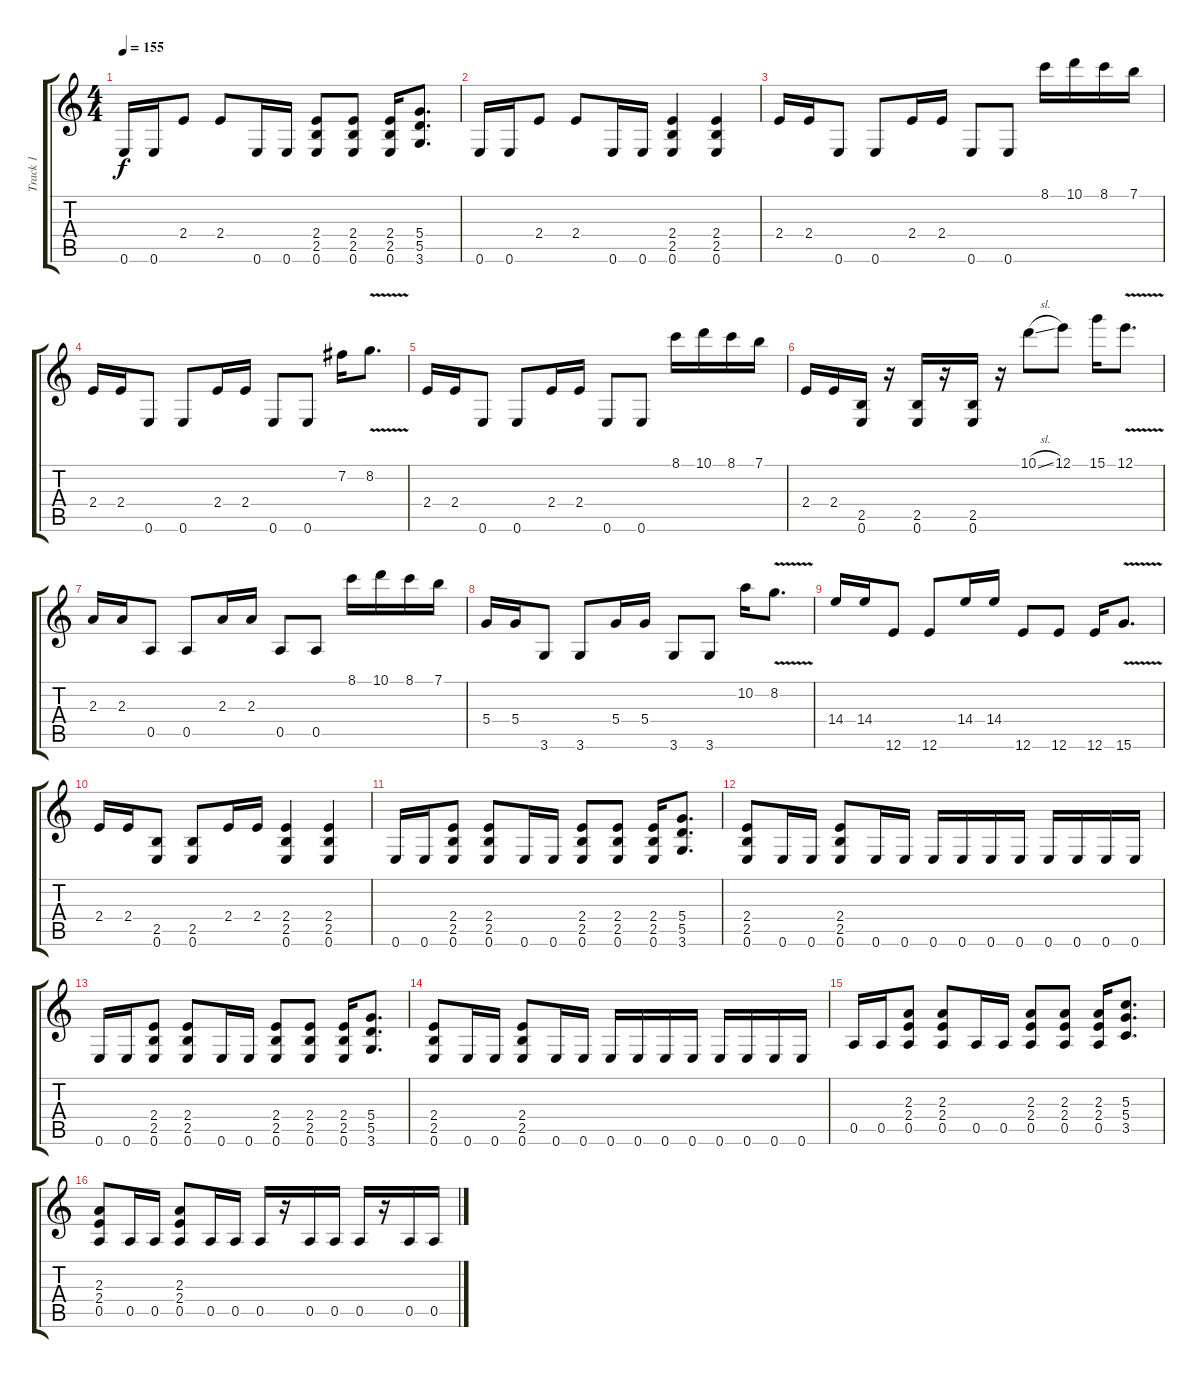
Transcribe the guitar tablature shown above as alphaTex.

\track ("Track 1" "Track 1") {instrument distortionguitar}
\staff {score tabs}
\tuning (E4 B3 G3 D3 A2 E2) {hide}
\ts (4 4)
\tempo 155
\clef g2
\ks c
0.6.16{dy f} 0.6.16 2.4.8 2.4.8 0.6.16 0.6.16 (2.4 2.5 0.6).8 (2.4 2.5 0.6).8 (2.4 2.5 0.6).16 (5.4 5.5 3.6).8{d} |
0.6.16 0.6.16 2.4.8 2.4.8 0.6.16 0.6.16 (2.4 2.5 0.6).4 (2.4 2.5 0.6).4 |
2.4.16 2.4.16 0.6.8 0.6.8 2.4.16 2.4.16 0.6.8 0.6.8 8.1.16 10.1.16 8.1.16 7.1.16 |
2.4.16 2.4.16 0.6.8 0.6.8 2.4.16 2.4.16 0.6.8 0.6.8 7.2.16 8.2{v}.8{d} |
2.4.16 2.4.16 0.6.8 0.6.8 2.4.16 2.4.16 0.6.8 0.6.8 8.1.16 10.1.16 8.1.16 7.1.16 |
2.4.16 2.4.16 (2.5 0.6).16 r.16 (2.5 0.6).16 r.16 (2.5 0.6).16 r.16 10.1{sl}.8 12.1.8 15.1.16 12.1{v}.8{d} |
2.3.16 2.3.16 0.5.8 0.5.8 2.3.16 2.3.16 0.5.8 0.5.8 8.1.16 10.1.16 8.1.16 7.1.16 |
5.4.16 5.4.16 3.6.8 3.6.8 5.4.16 5.4.16 3.6.8 3.6.8 10.2.16 8.2{v}.8{d} |
14.4.16 14.4.16 12.6.8 12.6.8 14.4.16 14.4.16 12.6.8 12.6.8 12.6.16 15.6{v}.8{d} |
2.4.16 2.4.16 (2.5 0.6).8 (2.5 0.6).8 2.4.16 2.4.16 (2.4 2.5 0.6).4 (2.4 2.5 0.6).4 |
0.6.16 0.6.16 (2.4 2.5 0.6).8 (2.4 2.5 0.6).8 0.6.16 0.6.16 (2.4 2.5 0.6).8 (2.4 2.5 0.6).8 (2.4 2.5 0.6).16 (5.4 5.5 3.6).8{d} |
(2.4 2.5 0.6).8 0.6.16 0.6.16 (2.4 2.5 0.6).8 0.6.16 0.6.16 0.6.16 0.6.16 0.6.16 0.6.16 0.6.16 0.6.16 0.6.16 0.6.16 |
0.6.16 0.6.16 (2.4 2.5 0.6).8 (2.4 2.5 0.6).8 0.6.16 0.6.16 (2.4 2.5 0.6).8 (2.4 2.5 0.6).8 (2.4 2.5 0.6).16 (5.4 5.5 3.6).8{d} |
(2.4 2.5 0.6).8 0.6.16 0.6.16 (2.4 2.5 0.6).8 0.6.16 0.6.16 0.6.16 0.6.16 0.6.16 0.6.16 0.6.16 0.6.16 0.6.16 0.6.16 |
0.5.16 0.5.16 (2.3 2.4 0.5).8 (2.3 2.4 0.5).8 0.5.16 0.5.16 (2.3 2.4 0.5).8 (2.3 2.4 0.5).8 (2.3 2.4 0.5).16 (5.3 5.4 3.5).8{d} |
(2.3 2.4 0.5).8 0.5.16 0.5.16 (2.3 2.4 0.5).8 0.5.16 0.5.16 0.5.16 r.16 0.5.16 0.5.16 0.5.16 r.16 0.5.16 0.5.16
